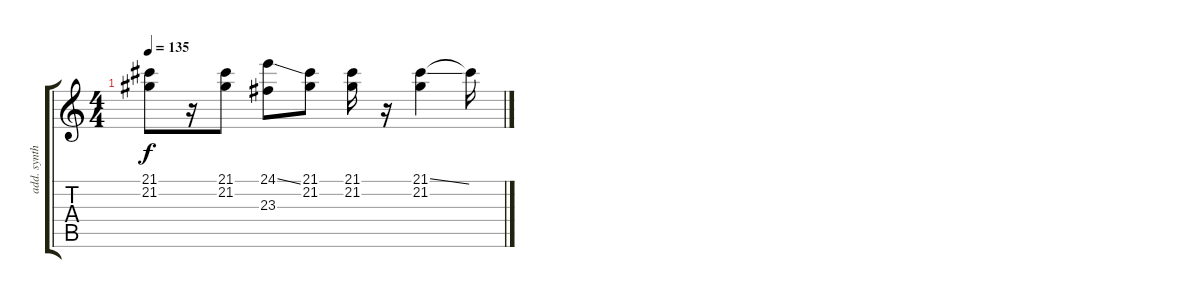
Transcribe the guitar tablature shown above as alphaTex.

\track ("add. synth" "add. synth") {instrument lead2sawtooth}
\staff {score tabs}
\tuning (E4 B3 G3 D3 A2 E2) {hide}
\ts (4 4)
\tempo 135
\clef g2
\ks c
(21.1 21.2).8{dy f} r.16 (21.1 21.2).8 (24.1{ss} 23.3).8 (21.1 21.2).8 (21.1 21.2).16 r.16 (21.1{ss} 21.2).4 21.1{t}.16
